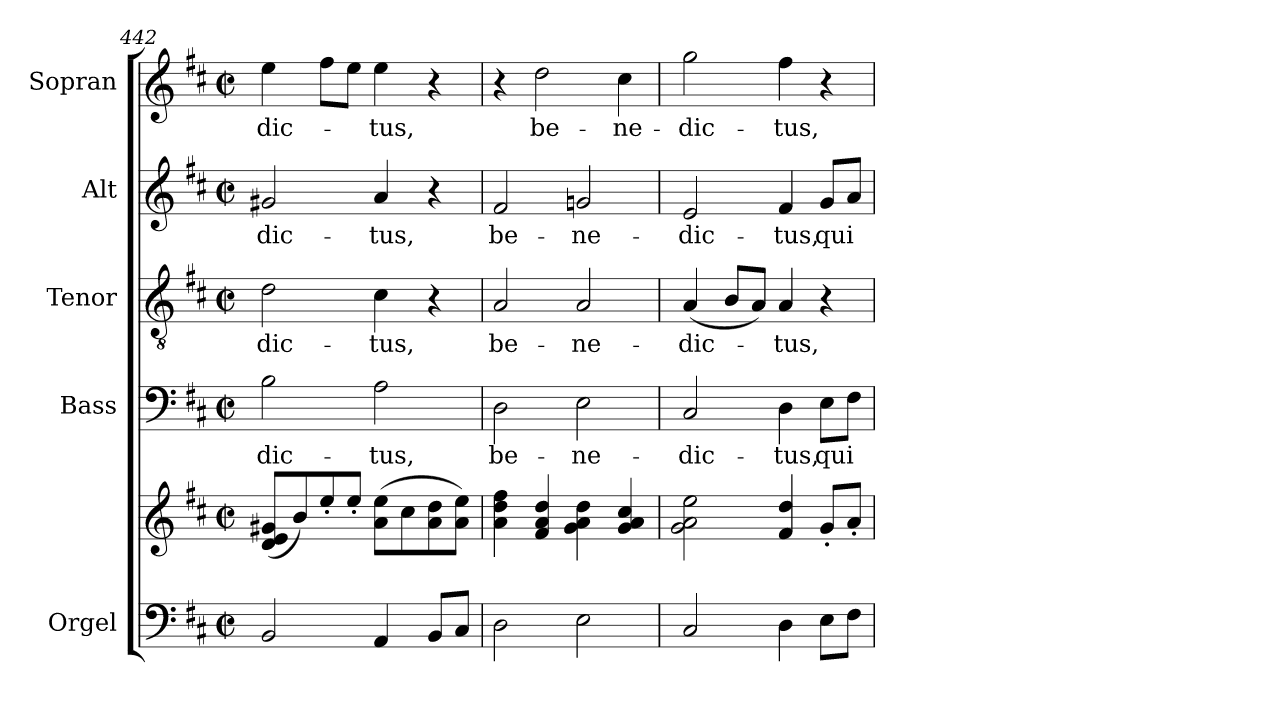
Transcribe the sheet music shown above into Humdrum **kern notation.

**kern	**kern	**kern	**text	**kern	**text	**kern	**text	**kern	**text
*part5	*part5	*part4	*part4	*part3	*part3	*part2	*part2	*part1	*part1
*staff6	*staff5	*staff4	*staff4	*staff3	*staff3	*staff2	*staff2	*staff1	*staff1
*I"Orgel	*	*I"Bass	*	*I"Tenor	*	*I"Alt	*	*I"Sopran	*
*I'Org.	*	*I'B.	*	*I'T.	*	*I'A.	*	*I'S.	*
!!LO:LB:g=z
*clefF4	*clefG2	*clefF4	*	*clefGv2	*	*clefG2	*	*clefG2	*
*k[f#c#]	*k[f#c#]	*k[f#c#]	*	*k[f#c#]	*	*k[f#c#]	*	*k[f#c#]	*
*D:	*D:	*D:	*	*D:	*	*D:	*	*D:	*
*M2/2	*M2/2	*M2/2	*	*M2/2	*	*M2/2	*	*M2/2	*
*met(c|)	*met(c|)	*met(c|)	*	*met(c|)	*	*met(c|)	*	*met(c|)	*
=442	=442	=442	=442	=442	=442	=442	=442	=442	=442
!	!	!	!LO:LY:b	!	!LO:LY:b	!	!LO:LY:b	!	!LO:LY:b
2BB/	(<8d/ 8e/ 8g#X/L	2B\	-dic-	2d\	-dic-	2g#X/	-dic-	4ee\	-dic-
.	8b/)	.	.	.	.	.	.	.	.
.	8ee'</	.	.	.	.	.	.	8ff#\L	.
.	8ee'</J	.	.	.	.	.	.	8ee\J	.
!	!	!	!LO:LY:b	!	!LO:LY:b	!	!LO:LY:b	!	!LO:LY:b
4AA/	(>8a\ 8ee\L	2A\	-tus,	4c#\	-tus,	4a/	-tus,	4ee\	-tus,
.	8cc#\	.	.	.	.	.	.	.	.
8BB/L	8a\ 8dd\	.	.	4r	.	4r	.	4r	.
8C#/J	8a\ 8ee\J)	.	.	.	.	.	.	.	.
=443	=443	=443	=443	=443	=443	=443	=443	=443	=443
!	!	!	!LO:LY:b	!	!LO:LY:b	!	!LO:LY:b	!	!
2D\	4a\ 4dd\ 4ff#\	2D\	be-	2A/	be-	2f#/	be-	4r	.
!	!	!	!	!	!	!	!	!	!LO:LY:b
.	4f#/ 4a/ 4dd/	.	.	.	.	.	.	2dd\	be-
!	!	!	!LO:LY:b	!	!LO:LY:b	!	!LO:LY:b	!	!
2E\	4g\ 4a\ 4dd\	2E\	-ne-	2A/	-ne-	2gn/	-ne-	.	.
!	!	!	!	!	!	!	!	!	!LO:LY:b
.	4g/ 4a/ 4cc#/	.	.	.	.	.	.	4cc#\	-ne-
=444	=444	=444	=444	=444	=444	=444	=444	=444	=444
!	!	!	!LO:LY:b	!	!LO:LY:b	!	!LO:LY:b	!	!LO:LY:b
2C#/	2g\ 2a\ 2ee\	2C#/	-dic-	(<4A/	-dic-	2e/	-dic-	2gg\	-dic-
.	.	.	.	8B/L	.	.	.	.	.
.	.	.	.	8A/J)	.	.	.	.	.
!	!	!	!LO:LY:b	!	!LO:LY:b	!	!LO:LY:b	!	!LO:LY:b
4D\	4f#/ 4dd/	4D\	-tus,	4A/	-tus,	4f#/	-tus,	4ff#\	-tus,
!	!	!	!LO:LY:b	!	!	!	!LO:LY:b	!	!
8E\L	8g'</L	8E\L	qui	4r	.	8g/L	qui	4r	.
8F#\J	8a'</J	8F#\J	.	.	.	8a/J	.	.	.
=	=	=	=	=	=	=	=	=	=
*-	*-	*-	*-	*-	*-	*-	*-	*-	*-
